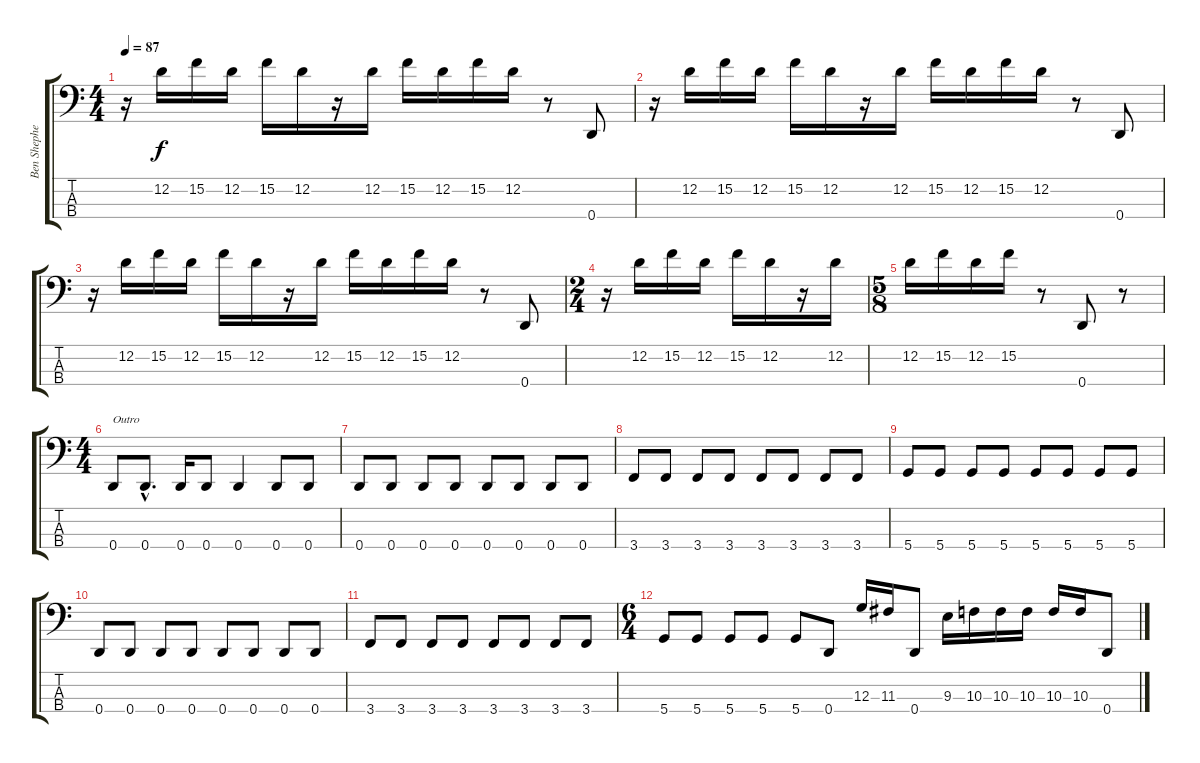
\track ("Ben Shepherd" "Ben Shephe") {instrument electricbassfinger}
\staff {score tabs}
\tuning (G2 D2 G1 D1) {hide}
\ts (4 4)
\tempo 87
\clef f4
\ks c
r.16{dy f} 12.2.16 15.2.16 12.2.16 15.2.16 12.2.16 r.16 12.2.16 15.2.16 12.2.16 15.2.16 12.2.16 r.8 0.4.8 |
r.16 12.2.16 15.2.16 12.2.16 15.2.16 12.2.16 r.16 12.2.16 15.2.16 12.2.16 15.2.16 12.2.16 r.8 0.4.8 |
r.16 12.2.16 15.2.16 12.2.16 15.2.16 12.2.16 r.16 12.2.16 15.2.16 12.2.16 15.2.16 12.2.16 r.8 0.4.8 |
\ts (2 4)
r.16 12.2.16 15.2.16 12.2.16 15.2.16 12.2.16 r.16 12.2.16 |
\ts (5 8)
12.2.16 15.2.16 12.2.16 15.2.16 r.8 0.4.8 r.8 |
\ts (4 4)
0.4.8{txt "Outro"} 0.4{hac}.8{d} 0.4.16 0.4.8 0.4.4 0.4.8 0.4.8 |
0.4.8 0.4.8 0.4.8 0.4.8 0.4.8 0.4.8 0.4.8 0.4.8 |
3.4.8 3.4.8 3.4.8 3.4.8 3.4.8 3.4.8 3.4.8 3.4.8 |
5.4.8 5.4.8 5.4.8 5.4.8 5.4.8 5.4.8 5.4.8 5.4.8 |
0.4.8 0.4.8 0.4.8 0.4.8 0.4.8 0.4.8 0.4.8 0.4.8 |
3.4.8 3.4.8 3.4.8 3.4.8 3.4.8 3.4.8 3.4.8 3.4.8 |
\ts (6 4)
5.4.8 5.4.8 5.4.8 5.4.8 5.4.8 0.4.8 12.3.16 11.3.16 0.4.8 9.3.16 10.3.16 10.3.16 10.3.16 10.3.16 10.3.16 0.4.8
